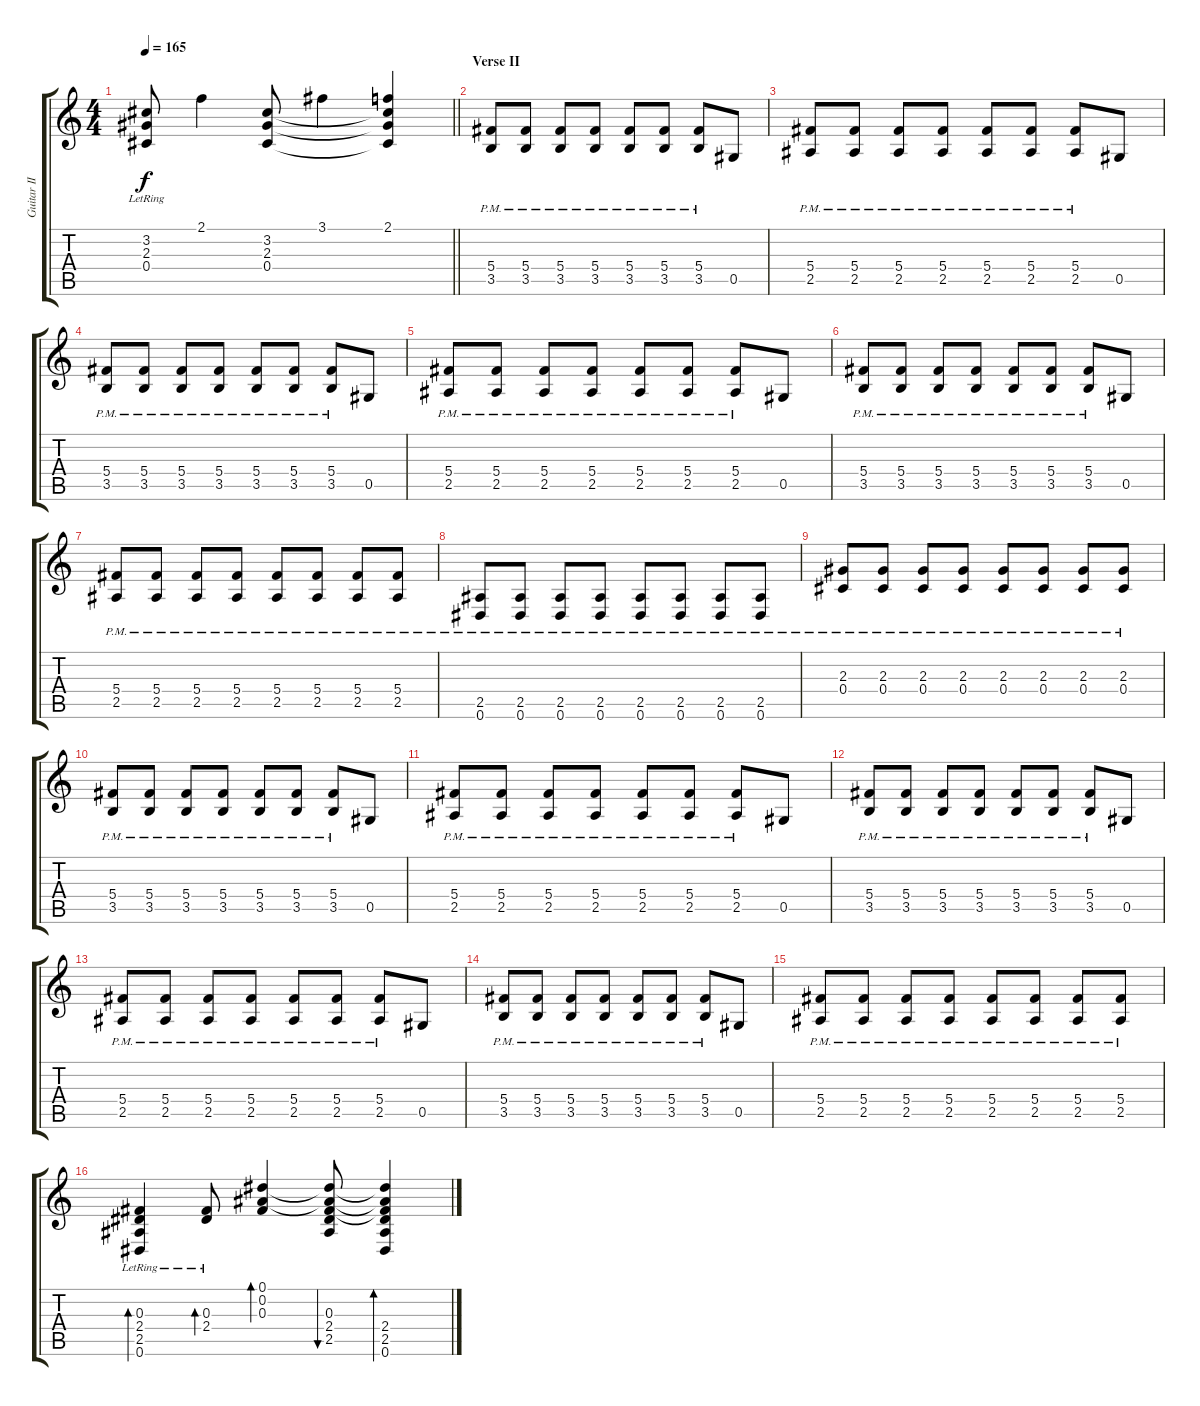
\track ("Guitar II" "Guitar II") {instrument overdrivenguitar}
\staff {score tabs}
\tuning (Eb4 Bb3 Gb3 Db3 Ab2 Eb2) {hide}
\ts (4 4)
\tempo 165
\clef g2
\barLineRight lightlight
\ks c
(3.2{lr} 2.3{lr} 0.4{lr}).8{dy f} 2.1.4 (3.2 2.3 0.4).8 3.1.4 (2.1 3.2{t} 2.3{t} 0.4{t}).4 |
\section ("" "Verse II")
(5.4{pm} 3.5{pm}).8 (5.4{pm} 3.5{pm}).8 (5.4{pm} 3.5{pm}).8 (5.4{pm} 3.5{pm}).8 (5.4{pm} 3.5{pm}).8 (5.4{pm} 3.5{pm}).8 (5.4{pm} 3.5{pm}).8 0.5.8 |
(5.4{pm} 2.5{pm}).8 (5.4{pm} 2.5{pm}).8 (5.4{pm} 2.5{pm}).8 (5.4{pm} 2.5{pm}).8 (5.4{pm} 2.5{pm}).8 (5.4{pm} 2.5{pm}).8 (5.4{pm} 2.5{pm}).8 0.5.8 |
(5.4{pm} 3.5{pm}).8 (5.4{pm} 3.5{pm}).8 (5.4{pm} 3.5{pm}).8 (5.4{pm} 3.5{pm}).8 (5.4{pm} 3.5{pm}).8 (5.4{pm} 3.5{pm}).8 (5.4{pm} 3.5{pm}).8 0.5.8 |
(5.4{pm} 2.5{pm}).8 (5.4{pm} 2.5{pm}).8 (5.4{pm} 2.5{pm}).8 (5.4{pm} 2.5{pm}).8 (5.4{pm} 2.5{pm}).8 (5.4{pm} 2.5{pm}).8 (5.4{pm} 2.5{pm}).8 0.5.8 |
(5.4{pm} 3.5{pm}).8 (5.4{pm} 3.5{pm}).8 (5.4{pm} 3.5{pm}).8 (5.4{pm} 3.5{pm}).8 (5.4{pm} 3.5{pm}).8 (5.4{pm} 3.5{pm}).8 (5.4{pm} 3.5{pm}).8 0.5.8 |
(5.4{pm} 2.5{pm}).8 (5.4{pm} 2.5{pm}).8 (5.4{pm} 2.5{pm}).8 (5.4{pm} 2.5{pm}).8 (5.4{pm} 2.5{pm}).8 (5.4{pm} 2.5{pm}).8 (5.4{pm} 2.5{pm}).8 (5.4{pm} 2.5{pm}).8 |
(2.5{pm} 0.6{pm}).8 (2.5{pm} 0.6{pm}).8 (2.5{pm} 0.6{pm}).8 (2.5{pm} 0.6{pm}).8 (2.5{pm} 0.6{pm}).8 (2.5{pm} 0.6{pm}).8 (2.5{pm} 0.6{pm}).8 (2.5{pm} 0.6{pm}).8 |
(2.3{pm} 0.4{pm}).8 (2.3{pm} 0.4{pm}).8 (2.3{pm} 0.4{pm}).8 (2.3{pm} 0.4{pm}).8 (2.3{pm} 0.4{pm}).8 (2.3{pm} 0.4{pm}).8 (2.3{pm} 0.4{pm}).8 (2.3{pm} 0.4{pm}).8 |
(5.4{pm} 3.5{pm}).8 (5.4{pm} 3.5{pm}).8 (5.4{pm} 3.5{pm}).8 (5.4{pm} 3.5{pm}).8 (5.4{pm} 3.5{pm}).8 (5.4{pm} 3.5{pm}).8 (5.4{pm} 3.5{pm}).8 0.5.8 |
(5.4{pm} 2.5{pm}).8 (5.4{pm} 2.5{pm}).8 (5.4{pm} 2.5{pm}).8 (5.4{pm} 2.5{pm}).8 (5.4{pm} 2.5{pm}).8 (5.4{pm} 2.5{pm}).8 (5.4{pm} 2.5{pm}).8 0.5.8 |
(5.4{pm} 3.5{pm}).8 (5.4{pm} 3.5{pm}).8 (5.4{pm} 3.5{pm}).8 (5.4{pm} 3.5{pm}).8 (5.4{pm} 3.5{pm}).8 (5.4{pm} 3.5{pm}).8 (5.4{pm} 3.5{pm}).8 0.5.8 |
(5.4{pm} 2.5{pm}).8 (5.4{pm} 2.5{pm}).8 (5.4{pm} 2.5{pm}).8 (5.4{pm} 2.5{pm}).8 (5.4{pm} 2.5{pm}).8 (5.4{pm} 2.5{pm}).8 (5.4{pm} 2.5{pm}).8 0.5.8 |
(5.4{pm} 3.5{pm}).8 (5.4{pm} 3.5{pm}).8 (5.4{pm} 3.5{pm}).8 (5.4{pm} 3.5{pm}).8 (5.4{pm} 3.5{pm}).8 (5.4{pm} 3.5{pm}).8 (5.4{pm} 3.5{pm}).8 0.5.8 |
(5.4{pm} 2.5{pm}).8 (5.4{pm} 2.5{pm}).8 (5.4{pm} 2.5{pm}).8 (5.4{pm} 2.5{pm}).8 (5.4{pm} 2.5{pm}).8 (5.4{pm} 2.5{pm}).8 (5.4{pm} 2.5{pm}).8 (5.4{pm} 2.5{pm}).8 |
(0.3{lr} 2.4 2.5{lr} 0.6{lr}).4{bd 60} (0.3 2.4{lr}).8{bd 120} (0.1 0.2 0.3).4{bd 60} (0.1{t} 0.2{t} 0.3 2.4 2.5).8{bu 60} (0.1{t} 0.2{t} 0.3{t} 2.4 2.5 0.6).4{bd 60}
